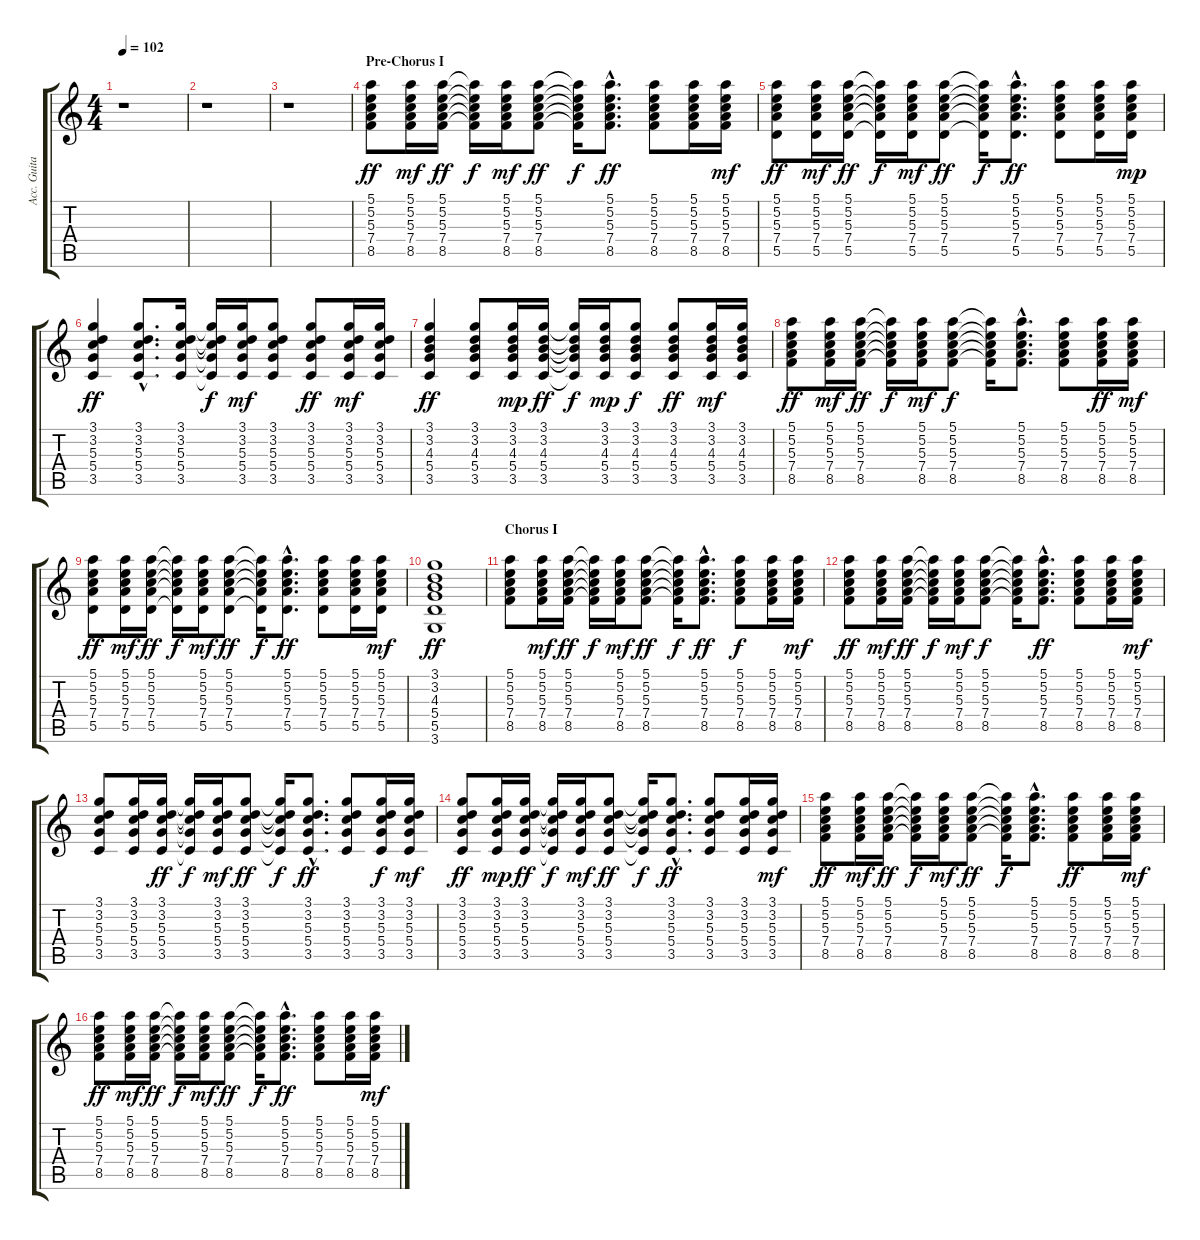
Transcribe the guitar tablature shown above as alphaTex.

\track ("Acc. Guitar 1" "Acc. Guita") {instrument acousticguitarsteel}
\staff {score tabs}
\tuning (E4 B3 G3 D3 A2 E2) {hide}
\ts (4 4)
\tempo 102
\clef g2
\ks c
r.1{dy mf} |
r.1 |
r.1 |
\section ("" "Pre-Chorus I")
(5.1 5.2 5.3 7.4 8.5).8{dy ff} (5.1 5.2 5.3 7.4 8.5).16{dy mf} (5.1 5.2 5.3 7.4 8.5).16{dy ff} (5.1{t} 5.2{t} 5.3{t} 7.4{t} 8.5{t}).16{dy f} (5.1 5.2 5.3 7.4 8.5).16{dy mf} (5.1 5.2 5.3 7.4 8.5).8{dy ff} (5.1{t} 5.2{t} 5.3{t} 7.4{t} 8.5{t}).16{dy f} (5.1{hac} 5.2{hac} 5.3{hac} 7.4{hac} 8.5{hac}).8{d dy ff} (5.1 5.2 5.3 7.4 8.5).8 (5.1 5.2 5.3 7.4 8.5).16 (5.1 5.2 5.3 7.4 8.5).16{dy mf} |
(5.1 5.2 5.3 7.4 5.5).8{dy ff} (5.1 5.2 5.3 7.4 5.5).16{dy mf} (5.1 5.2 5.3 7.4 5.5).16{dy ff} (5.1{t} 5.2{t} 5.3{t} 7.4{t} 5.5{t}).16{dy f} (5.1 5.2 5.3 7.4 5.5).16{dy mf} (5.1 5.2 5.3 7.4 5.5).8{dy ff} (5.1{t} 5.2{t} 5.3{t} 7.4{t} 5.5{t}).16{dy f} (5.1{hac} 5.2{hac} 5.3{hac} 7.4{hac} 5.5{hac}).8{d dy ff} (5.1 5.2 5.3 7.4 5.5).8 (5.1 5.2 5.3 7.4 5.5).16 (5.1 5.2 5.3 7.4 5.5).16{dy mp} |
(3.1 3.2 5.3 5.4 3.5).4{dy ff} (3.1{hac} 3.2{hac} 5.3{hac} 5.4{hac} 3.5{hac}).8{d} (3.1 3.2 5.3 5.4 3.5).16 (3.1{t} 3.2{t} 5.3{t} 5.4{t} 3.5{t}).16{dy f} (3.1 3.2 5.3 5.4 3.5).16{dy mf} (3.1 3.2 5.3 5.4 3.5).8 (3.1 3.2 5.3 5.4 3.5).8{dy ff} (3.1 3.2 5.3 5.4 3.5).16{dy mf} (3.1 3.2 5.3 5.4 3.5).16 |
(3.1 3.2 4.3 5.4 3.5).4{dy ff} (3.1 3.2 4.3 5.4 3.5).8 (3.1 3.2 4.3 5.4 3.5).16{dy mp} (3.1 3.2 4.3 5.4 3.5).16{dy ff} (3.1{t} 3.2{t} 4.3{t} 5.4{t} 3.5{t}).16{dy f} (3.1 3.2 4.3 5.4 3.5).16{dy mp} (3.1 3.2 4.3 5.4 3.5).8{dy f} (3.1 3.2 4.3 5.4 3.5).8{dy ff} (3.1 3.2 4.3 5.4 3.5).16{dy mf} (3.1 3.2 4.3 5.4 3.5).16 |
(5.1 5.2 5.3 7.4 8.5).8{dy ff} (5.1 5.2 5.3 7.4 8.5).16{dy mf} (5.1 5.2 5.3 7.4 8.5).16{dy ff} (5.1{t} 5.2{t} 5.3{t} 7.4{t} 8.5{t}).16{dy f} (5.1 5.2 5.3 7.4 8.5).16{dy mf} (5.1 5.2 5.3 7.4 8.5).8{dy f} (5.1{t} 5.2{t} 5.3{t} 7.4{t} 8.5{t}).16 (5.1{hac} 5.2{hac} 5.3{hac} 7.4{hac} 8.5{hac}).8{d} (5.1 5.2 5.3 7.4 8.5).8 (5.1 5.2 5.3 7.4 8.5).16{dy ff} (5.1 5.2 5.3 7.4 8.5).16{dy mf} |
(5.1 5.2 5.3 7.4 5.5).8{dy ff} (5.1 5.2 5.3 7.4 5.5).16{dy mf} (5.1 5.2 5.3 7.4 5.5).16{dy ff} (5.1{t} 5.2{t} 5.3{t} 7.4{t} 5.5{t}).16{dy f} (5.1 5.2 5.3 7.4 5.5).16{dy mf} (5.1 5.2 5.3 7.4 5.5).8{dy ff} (5.1{t} 5.2{t} 5.3{t} 7.4{t} 5.5{t}).16{dy f} (5.1{hac} 5.2{hac} 5.3{hac} 7.4{hac} 5.5{hac}).8{d dy ff} (5.1 5.2 5.3 7.4 5.5).8 (5.1 5.2 5.3 7.4 5.5).16 (5.1 5.2 5.3 7.4 5.5).16{dy mf} |
(3.1 3.2 4.3 5.4 5.5 3.6).1{dy ff} |
\section ("" "Chorus I")
(5.1 5.2 5.3 7.4 8.5).8 (5.1 5.2 5.3 7.4 8.5).16{dy mf} (5.1 5.2 5.3 7.4 8.5).16{dy ff} (5.1{t} 5.2{t} 5.3{t} 7.4{t} 8.5{t}).16{dy f} (5.1 5.2 5.3 7.4 8.5).16{dy mf} (5.1 5.2 5.3 7.4 8.5).8{dy ff} (5.1{t} 5.2{t} 5.3{t} 7.4{t} 8.5{t}).16{dy f} (5.1{hac} 5.2{hac} 5.3{hac} 7.4{hac} 8.5{hac}).8{d dy ff} (5.1 5.2 5.3 7.4 8.5).8{dy f} (5.1 5.2 5.3 7.4 8.5).16 (5.1 5.2 5.3 7.4 8.5).16{dy mf} |
(5.1 5.2 5.3 7.4 8.5).8{dy ff} (5.1 5.2 5.3 7.4 8.5).16{dy mf} (5.1 5.2 5.3 7.4 8.5).16{dy ff} (5.1{t} 5.2{t} 5.3{t} 7.4{t} 8.5{t}).16{dy f} (5.1 5.2 5.3 7.4 8.5).16{dy mf} (5.1 5.2 5.3 7.4 8.5).8{dy f} (5.1{t} 5.2{t} 5.3{t} 7.4{t} 8.5{t}).16 (5.1{hac} 5.2{hac} 5.3{hac} 7.4{hac} 8.5{hac}).8{d dy ff} (5.1 5.2 5.3 7.4 8.5).8 (5.1 5.2 5.3 7.4 8.5).16 (5.1 5.2 5.3 7.4 8.5).16{dy mf} |
(3.1 3.2 5.3 5.4 3.5).8 (3.1 3.2 5.3 5.4 3.5).16 (3.1 3.2 5.3 5.4 3.5).16{dy ff} (3.1{t} 3.2{t} 5.3{t} 5.4{t} 3.5{t}).16{dy f} (3.1 3.2 5.3 5.4 3.5).16{dy mf} (3.1 3.2 5.3 5.4 3.5).8{dy ff} (3.1{t} 3.2{t} 5.3{t} 5.4{t} 3.5{t}).16{dy f} (3.1{hac} 3.2{hac} 5.3{hac} 5.4{hac} 3.5{hac}).8{d dy ff} (3.1 3.2 5.3 5.4 3.5).8 (3.1 3.2 5.3 5.4 3.5).16{dy f} (3.1 3.2 5.3 5.4 3.5).16{dy mf} |
(3.1 3.2 5.3 5.4 3.5).8{dy ff} (3.1 3.2 5.3 5.4 3.5).16{dy mp} (3.1 3.2 5.3 5.4 3.5).16{dy ff} (3.1{t} 3.2{t} 5.3{t} 5.4{t} 3.5{t}).16{dy f} (3.1 3.2 5.3 5.4 3.5).16{dy mf} (3.1 3.2 5.3 5.4 3.5).8{dy ff} (3.1{t} 3.2{t} 5.3{t} 5.4{t} 3.5{t}).16{dy f} (3.1{hac} 3.2{hac} 5.3{hac} 5.4{hac} 3.5{hac}).8{d dy ff} (3.1 3.2 5.3 5.4 3.5).8 (3.1 3.2 5.3 5.4 3.5).16 (3.1 3.2 5.3 5.4 3.5).16{dy mf} |
(5.1 5.2 5.3 7.4 8.5).8{dy ff} (5.1 5.2 5.3 7.4 8.5).16{dy mf} (5.1 5.2 5.3 7.4 8.5).16{dy ff} (5.1{t} 5.2{t} 5.3{t} 7.4{t} 8.5{t}).16{dy f} (5.1 5.2 5.3 7.4 8.5).16{dy mf} (5.1 5.2 5.3 7.4 8.5).8{dy ff} (5.1{t} 5.2{t} 5.3{t} 7.4{t} 8.5{t}).16{dy f} (5.1{hac} 5.2{hac} 5.3{hac} 7.4{hac} 8.5{hac}).8{d} (5.1 5.2 5.3 7.4 8.5).8{dy ff} (5.1 5.2 5.3 7.4 8.5).16 (5.1 5.2 5.3 7.4 8.5).16{dy mf} |
(5.1 5.2 5.3 7.4 8.5).8{dy ff} (5.1 5.2 5.3 7.4 8.5).16{dy mf} (5.1 5.2 5.3 7.4 8.5).16{dy ff} (5.1{t} 5.2{t} 5.3{t} 7.4{t} 8.5{t}).16{dy f} (5.1 5.2 5.3 7.4 8.5).16{dy mf} (5.1 5.2 5.3 7.4 8.5).8{dy ff} (5.1{t} 5.2{t} 5.3{t} 7.4{t} 8.5{t}).16{dy f} (5.1{hac} 5.2{hac} 5.3{hac} 7.4{hac} 8.5{hac}).8{d dy ff} (5.1 5.2 5.3 7.4 8.5).8 (5.1 5.2 5.3 7.4 8.5).16 (5.1 5.2 5.3 7.4 8.5).16{dy mf}
